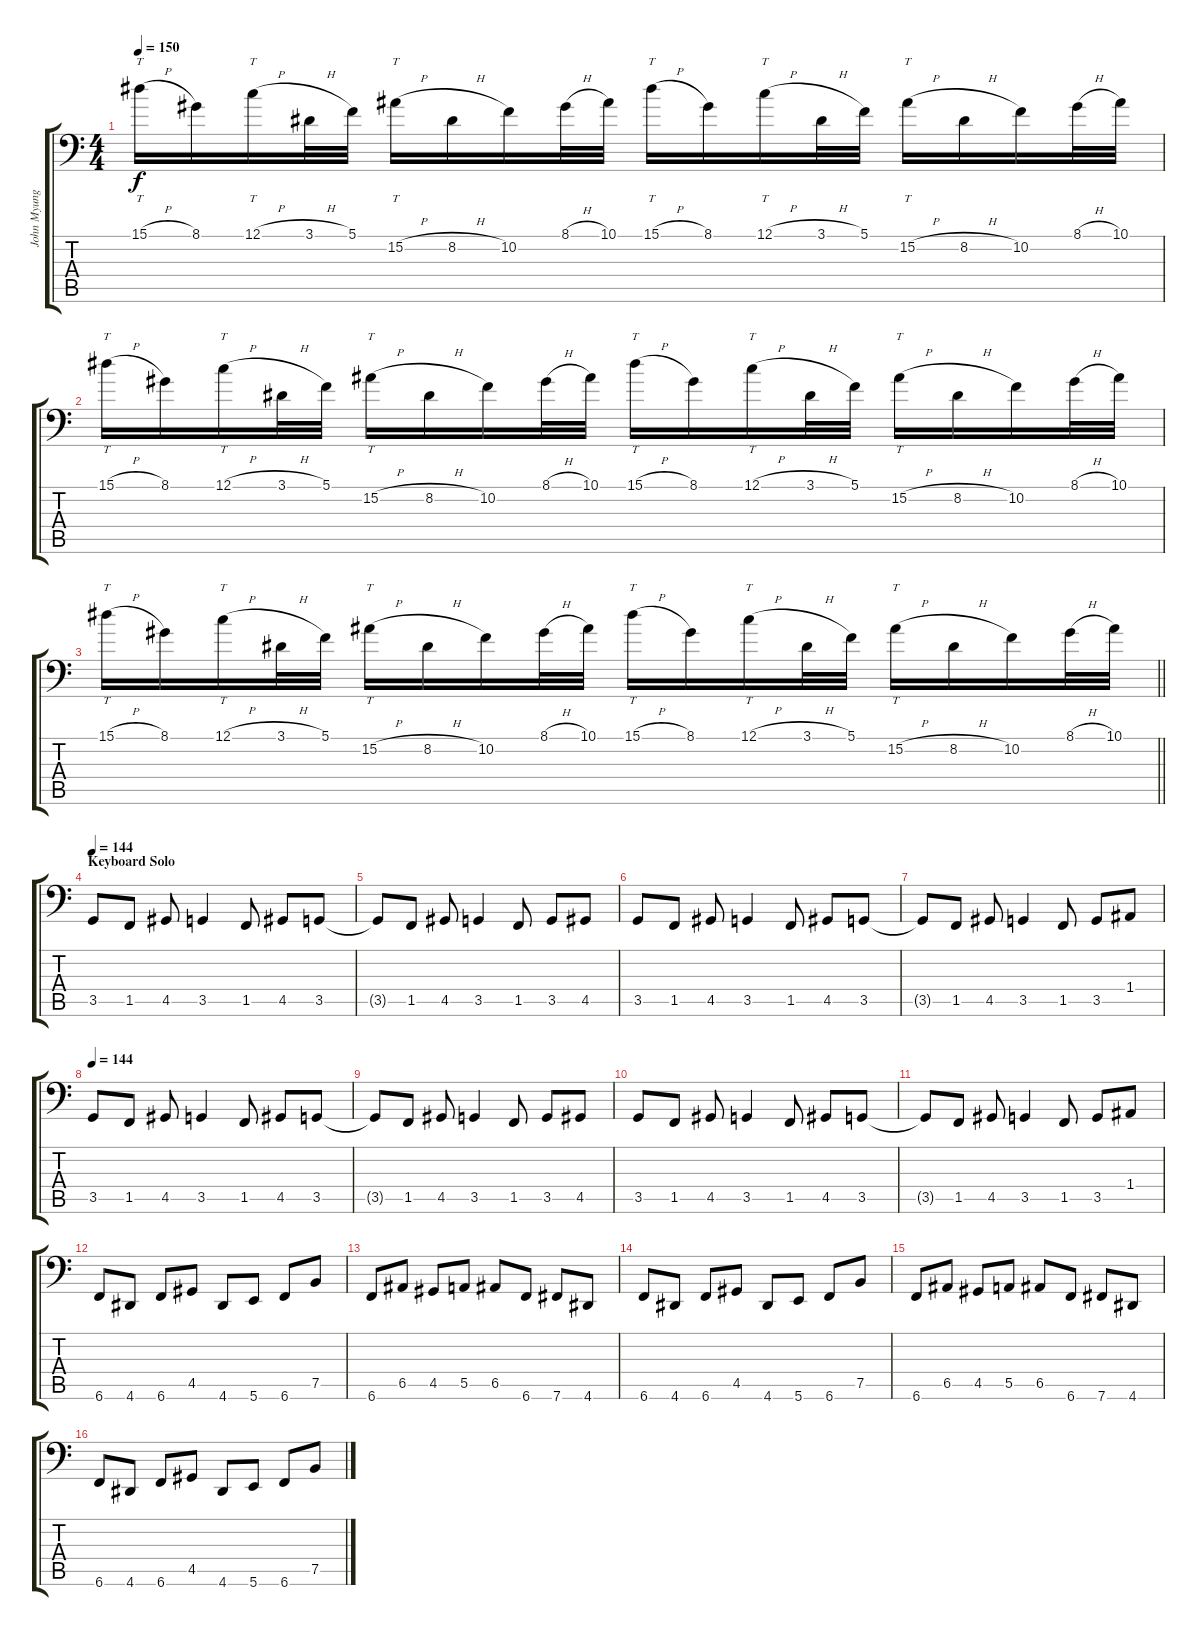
\track ("John Myung" "John Myung") {instrument electricbassfinger}
\staff {score tabs}
\tuning (C3 G2 D2 A1 E1 B0) {hide}
\ts (4 4)
\tempo 150
\clef f4
\ks c
15.1{h}.16{tt dy f} 8.1.16 12.1{h}.16{tt} 3.1{h}.32 5.1.32 15.2{h}.16{tt} 8.2{h}.16 10.2.16 8.1{h}.32 10.1.32 15.1{h}.16{tt} 8.1.16 12.1{h}.16{tt} 3.1{h}.32 5.1.32 15.2{h}.16{tt} 8.2{h}.16 10.2.16 8.1{h}.32 10.1.32 |
15.1{h}.16{tt} 8.1.16 12.1{h}.16{tt} 3.1{h}.32 5.1.32 15.2{h}.16{tt} 8.2{h}.16 10.2.16 8.1{h}.32 10.1.32 15.1{h}.16{tt} 8.1.16 12.1{h}.16{tt} 3.1{h}.32 5.1.32 15.2{h}.16{tt} 8.2{h}.16 10.2.16 8.1{h}.32 10.1.32 |
\barLineRight lightlight
15.1{h}.16{tt} 8.1.16 12.1{h}.16{tt} 3.1{h}.32 5.1.32 15.2{h}.16{tt} 8.2{h}.16 10.2.16 8.1{h}.32 10.1.32 15.1{h}.16{tt} 8.1.16 12.1{h}.16{tt} 3.1{h}.32 5.1.32 15.2{h}.16{tt} 8.2{h}.16 10.2.16 8.1{h}.32 10.1.32 |
\section ("" "Keyboard Solo ")
\tempo 144
3.5.8 1.5.8 4.5.8 3.5.4 1.5.8 4.5.8 3.5.8 |
3.5{t}.8 1.5.8 4.5.8 3.5.4 1.5.8 3.5.8 4.5.8 |
3.5.8 1.5.8 4.5.8 3.5.4 1.5.8 4.5.8 3.5.8 |
3.5{t}.8 1.5.8 4.5.8 3.5.4 1.5.8 3.5.8 1.4.8 |
\tempo 144
3.5.8 1.5.8 4.5.8 3.5.4 1.5.8 4.5.8 3.5.8 |
3.5{t}.8 1.5.8 4.5.8 3.5.4 1.5.8 3.5.8 4.5.8 |
3.5.8 1.5.8 4.5.8 3.5.4 1.5.8 4.5.8 3.5.8 |
3.5{t}.8 1.5.8 4.5.8 3.5.4 1.5.8 3.5.8 1.4.8 |
6.6.8 4.6.8 6.6.8 4.5.8 4.6.8 5.6.8 6.6.8 7.5.8 |
6.6.8 6.5.8 4.5.8 5.5.8 6.5.8 6.6.8 7.6.8 4.6.8 |
6.6.8 4.6.8 6.6.8 4.5.8 4.6.8 5.6.8 6.6.8 7.5.8 |
6.6.8 6.5.8 4.5.8 5.5.8 6.5.8 6.6.8 7.6.8 4.6.8 |
6.6.8 4.6.8 6.6.8 4.5.8 4.6.8 5.6.8 6.6.8 7.5.8
